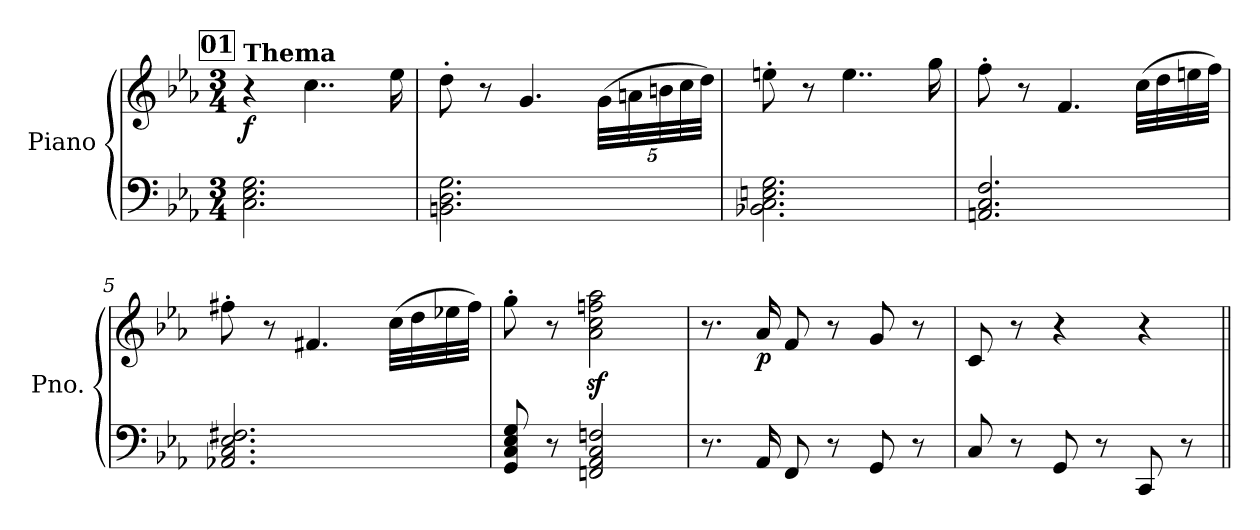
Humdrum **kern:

**kern	**kern	**dynam
*part1	*part1	*part1
*staff2	*staff1	*staff1/2
*I"Piano	*	*
*I'Pno.	*	*
*clefF4	*clefG2	*
*k[b-e-a-]	*k[b-e-a-]	*
*M3/4	*M3/4	*
!!LO:REH:place=s1:a:B:fs=14:t=01
=1	=1	=1
!	!LO:TX:a:B:t=Thema	!
!	!	!LO:DY:b
2.C\ 2.E-\ 2.G\	4r	f
.	4..cc\	.
.	16ee-\	.
=2	=2	=2
2.BBn\ 2.D\ 2.G\	8dd'\	.
.	8r	.
.	4.g/	.
*	*Xbrackettup	*
.	(>40g\LLL	.
.	40an\	.
.	40bn\	.
.	40cc\	.
.	40dd\JJJ)	.
=3	=3	=3
2.BB-X\ 2.C\ 2.En\ 2.G\	8een'\	.
.	8r	.
.	4..ee\	.
.	16gg\	.
=4	=4	=4
2.AAn/ 2.C/ 2.F/	8ff'\	.
.	8r	.
.	4.f/	.
.	(>32cc\LLL	.
.	32dd\	.
.	32een\	.
.	32ff\JJJ)	.
=5	=5	=5
2.AA-X/ 2.C/ 2.E-/ 2.F#X/	8ff#X'\	.
.	8r	.
.	4.f#X/	.
.	(>32cc\LLL	.
.	32dd\	.
.	32ee-X\	.
.	32ff#\JJJ)	.
=6	=6	=6
8GG/ 8C/ 8E-/ 8G/	8gg'\	.
8r	8r	.
2FFn/ 2AA-/ 2C/ 2Fn/	2a-\z< 2cc\z< 2ffn\z< 2aa-\z<	.
=7	=7	=7
8.r	8.r	.
!	!	!LO:DY:b
16AA-/	16a-/	p
8FF/	8f/	.
8r	8r	.
8GG/	8g/	.
8r	8r	.
=8	=8	=8
8C/	8c/	.
8r	8r	.
8GG/	4r	.
8r	.	.
8CC/	4r	.
8r	.	.
=||	=||	=||
*-	*-	*-
